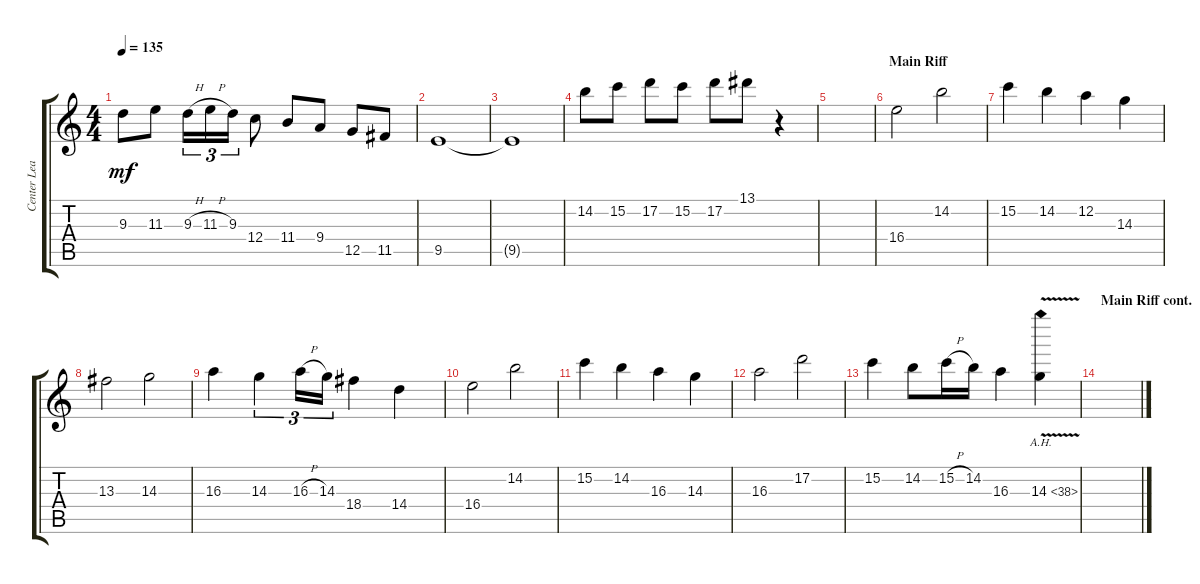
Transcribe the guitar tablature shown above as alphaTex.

\track ("Center Lead 1" "Center Lea") {instrument distortionguitar}
\staff {score tabs}
\tuning (D4 A3 F3 C3 G2 C2) {hide}
\ts (4 4)
\tempo 135
\clef g2
\ks c
9.3.8{dy mf} 11.3.8 9.3{h}.16{tu (3 2)} 11.3{h}.16{tu (3 2)} 9.3.16{tu (3 2)} 12.4.8 11.4.8 9.4.8 12.5.8 11.5.8 |
9.5.1 |
9.5{t}.1 |
14.2.8 15.2.8 17.2.8 15.2.8 17.2.8 13.1.8 r.4 |
|
\section ("" "Main Riff")
16.4.2 14.2.2 |
15.2.4 14.2.4 12.2.4 14.3.4 |
13.3.2 14.3.2 |
16.3.4 14.3.4{tu (3 2)} 16.3{h}.16{tu (3 2)} 14.3.16{tu (3 2)} 18.4.4 14.4.4 |
16.4.2 14.2.2 |
15.2.4 14.2.4 16.3.4 14.3.4 |
16.3.2 17.2.2 |
15.2.4 14.2.8 15.2{h}.16 14.2.16 16.3.4 14.3{ah 24 v}.4 |
\section ("" "Main Riff cont.")
